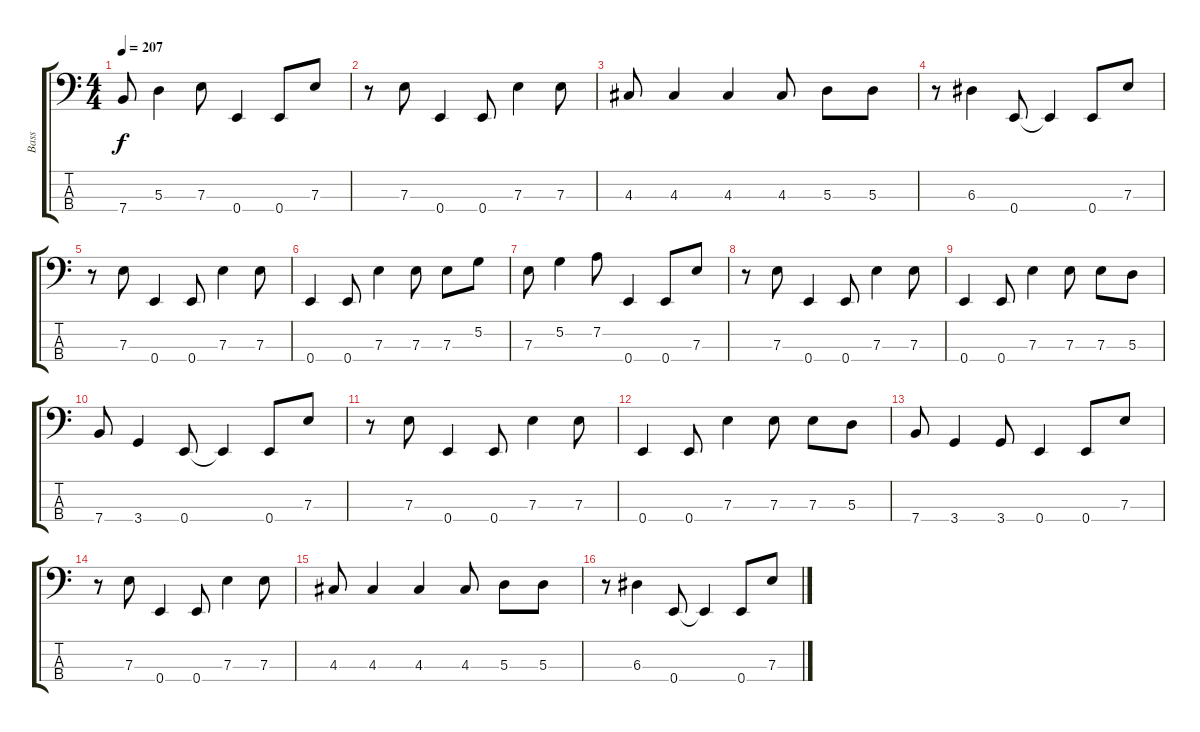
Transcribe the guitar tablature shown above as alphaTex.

\track ("Bass" "Bass") {instrument electricbassfinger}
\staff {score tabs}
\tuning (G2 D2 A1 E1) {hide}
\ts (4 4)
\tempo 207
\clef f4
\ks c
7.4.8{dy f} 5.3.4 7.3.8 0.4.4 0.4.8 7.3.8 |
r.8 7.3.8 0.4.4 0.4.8 7.3.4 7.3.8 |
4.3.8 4.3.4 4.3.4 4.3.8 5.3.8 5.3.8 |
r.8 6.3.4 0.4.8 0.4{t}.4 0.4.8 7.3.8 |
r.8 7.3.8 0.4.4 0.4.8 7.3.4 7.3.8 |
0.4.4 0.4.8 7.3.4 7.3.8 7.3.8 5.2.8 |
7.3.8 5.2.4 7.2.8 0.4.4 0.4.8 7.3.8 |
r.8 7.3.8 0.4.4 0.4.8 7.3.4 7.3.8 |
0.4.4 0.4.8 7.3.4 7.3.8 7.3.8 5.3.8 |
7.4.8 3.4.4 0.4.8 0.4{t}.4 0.4.8 7.3.8 |
r.8 7.3.8 0.4.4 0.4.8 7.3.4 7.3.8 |
0.4.4 0.4.8 7.3.4 7.3.8 7.3.8 5.3.8 |
7.4.8 3.4.4 3.4.8 0.4.4 0.4.8 7.3.8 |
r.8 7.3.8 0.4.4 0.4.8 7.3.4 7.3.8 |
4.3.8 4.3.4 4.3.4 4.3.8 5.3.8 5.3.8 |
r.8 6.3.4 0.4.8 0.4{t}.4 0.4.8 7.3.8
